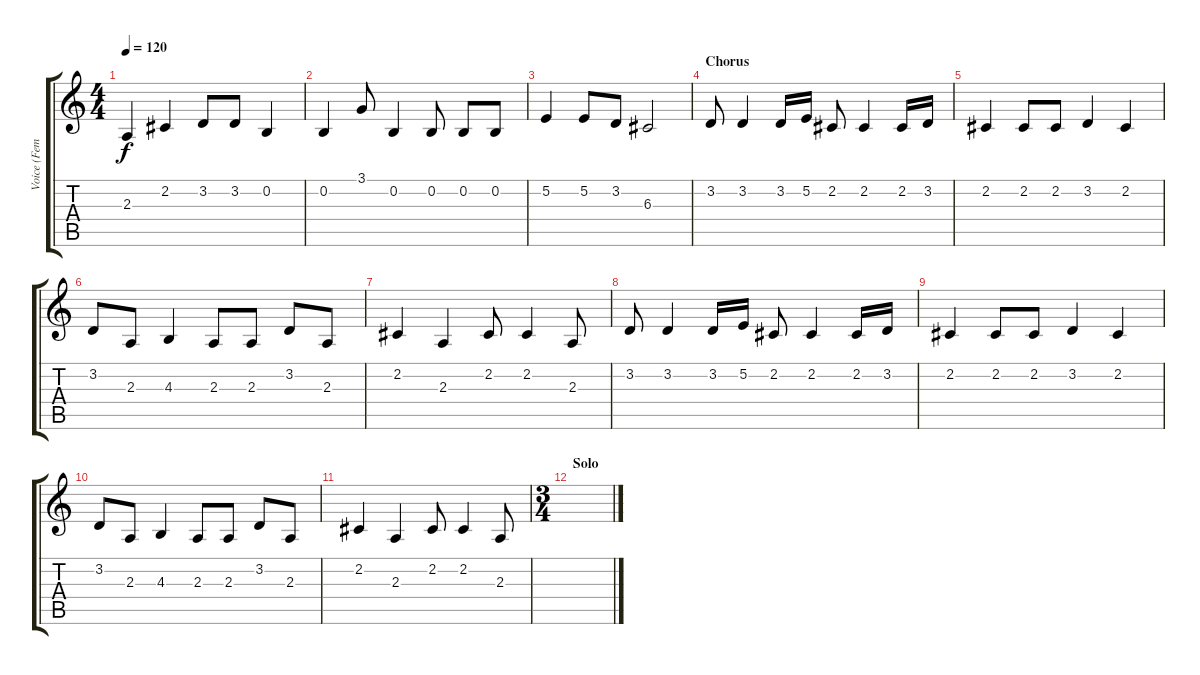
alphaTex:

\track ("Voice (Female)" "Voice (Fem") {instrument tenorsax}
\staff {score tabs}
\tuning (E4 B3 G3 D3 A2 E2) {hide}
\ts (4 4)
\tempo 120
\clef g2
\ks c
2.3.4{dy f} 2.2.4 3.2.8 3.2.8 0.2.4 |
0.2.4 3.1.8 0.2.4 0.2.8 0.2.8 0.2.8 |
5.2.4 5.2.8 3.2.8 6.3.2 |
\section ("" "Chorus")
3.2.8 3.2.4 3.2.16 5.2.16 2.2.8 2.2.4 2.2.16 3.2.16 |
2.2.4 2.2.8 2.2.8 3.2.4 2.2.4 |
3.2.8 2.3.8 4.3.4 2.3.8 2.3.8 3.2.8 2.3.8 |
2.2.4 2.3.4 2.2.8 2.2.4 2.3.8 |
3.2.8 3.2.4 3.2.16 5.2.16 2.2.8 2.2.4 2.2.16 3.2.16 |
2.2.4 2.2.8 2.2.8 3.2.4 2.2.4 |
3.2.8 2.3.8 4.3.4 2.3.8 2.3.8 3.2.8 2.3.8 |
2.2.4 2.3.4 2.2.8 2.2.4 2.3.8 |
\ts (3 4)
\section ("" "Solo")
